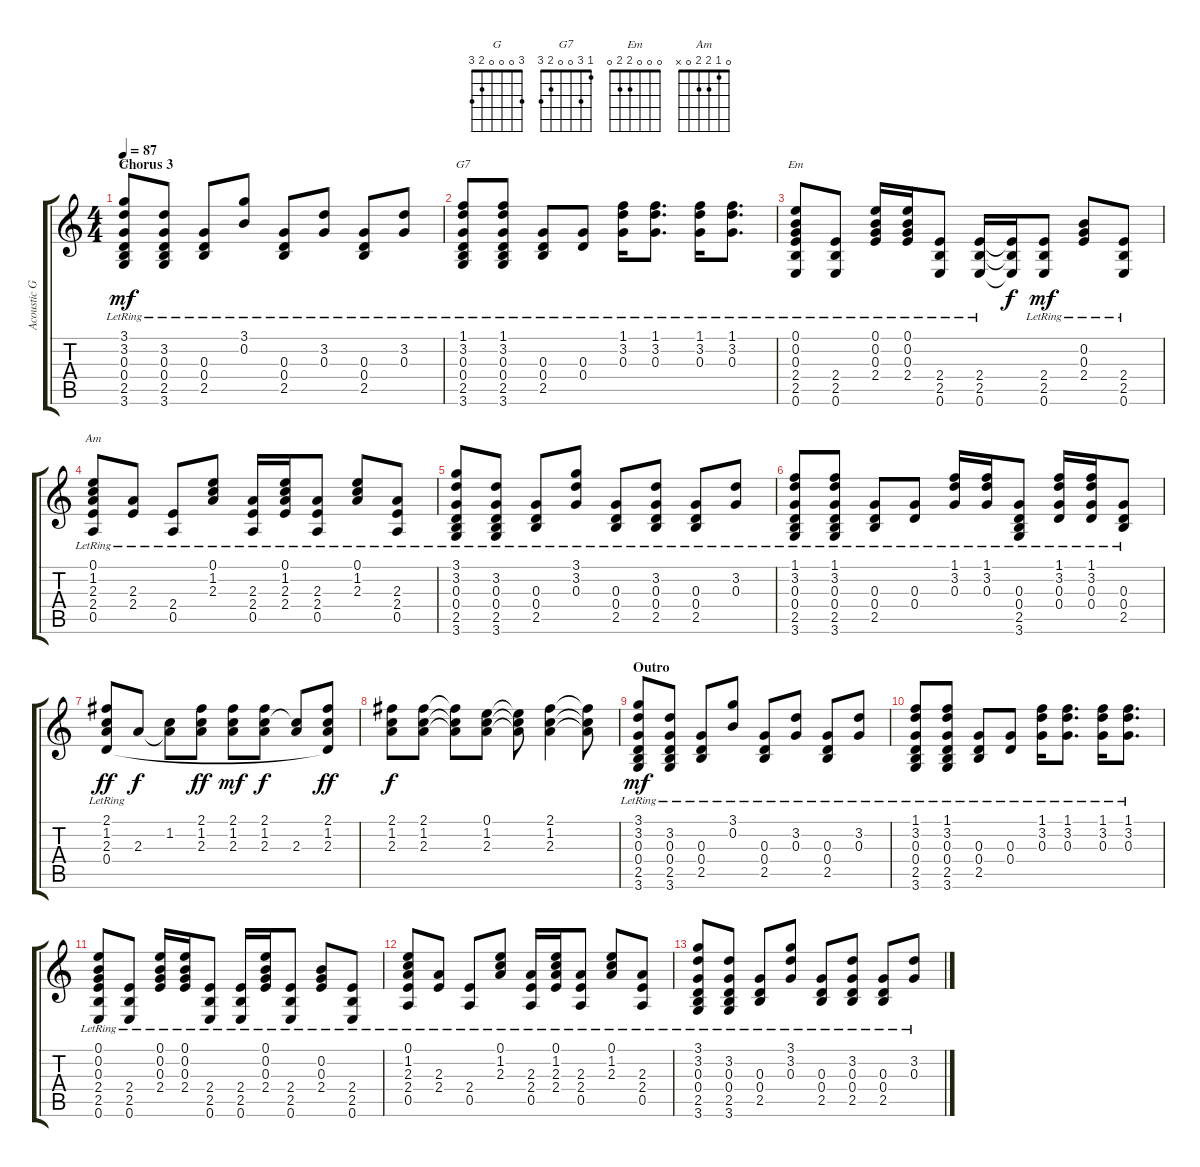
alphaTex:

\track ("Acoustic Guitar 1" "Acoustic G") {instrument acousticguitarsteel}
\staff {score tabs}
\tuning (E4 B3 G3 D3 A2 E2) {hide}
\chord ("G" 3 0 0 0 2 3)
\chord ("G7" 1 3 0 0 2 3)
\chord ("Em" 0 0 0 2 2 0)
\chord ("Am" 0 1 2 2 0 x)
\ts (4 4)
\section ("" "Chorus 3")
\tempo 87
\clef g2
\ks c
(3.1{lr} 3.2{lr} 0.3{lr} 0.4{lr} 2.5{lr} 3.6{lr}).8{ch "G" dy mf} (3.2{lr} 0.3 0.4 2.5 3.6).8 (0.3{lr} 0.4 2.5).8 (3.1{lr} 0.2{lr}).8 (0.3{lr} 0.4 2.5).8 (3.2{lr} 0.3).8 (0.3{lr} 0.4 2.5).8 (3.2{lr} 0.3).8 |
(1.1{lr} 3.2{lr} 0.3{lr} 0.4{lr} 2.5{lr} 3.6{lr}).8{ch "G7"} (1.1{lr} 3.2{lr} 0.3 0.4 2.5 3.6).8 (0.3 0.4{lr} 2.5).8 (0.3{lr} 0.4).8 (1.1{lr} 3.2{lr} 0.3{lr}).16 (1.1{lr} 3.2{lr} 0.3{lr}).8{d} (1.1{lr} 3.2{lr} 0.3{lr}).16 (1.1{lr} 3.2{lr} 0.3{lr}).8{d} |
(0.1{lr} 0.2{lr} 0.3{lr} 2.4{lr} 2.5{lr} 0.6{lr}).8{ch "Em"} (2.4{lr} 2.5{lr} 0.6{lr}).8 (0.1{lr} 0.2{lr} 0.3{lr} 2.4{lr}).16 (0.1{lr} 0.2{lr} 0.3{lr} 2.4{lr}).16 (2.4{lr} 2.5{lr} 0.6{lr}).8 (2.4{lr} 2.5{lr} 0.6{lr}).16 (2.4{t} 2.5{t} 0.6{t}).16{dy f} (2.4{lr} 2.5{lr} 0.6{lr}).8{dy mf} (0.2{lr} 0.3{lr} 2.4{lr}).8 (2.4{lr} 2.5{lr} 0.6{lr}).8 |
(0.1{lr} 1.2{lr} 2.3{lr} 2.4{lr} 0.5{lr}).8{ch "Am"} (2.3{lr} 2.4{lr}).8 (2.4{lr} 0.5{lr}).8 (0.1{lr} 1.2{lr} 2.3{lr}).8 (2.3{lr} 2.4{lr} 0.5{lr}).16 (0.1{lr} 1.2{lr} 2.3{lr} 2.4{lr}).16 (2.3{lr} 2.4{lr} 0.5{lr}).8 (0.1{lr} 1.2{lr} 2.3{lr}).8 (2.3{lr} 2.4{lr} 0.5{lr}).8 |
(3.1{lr} 3.2{lr} 0.3{lr} 0.4{lr} 2.5{lr} 3.6{lr}).8 (3.2{lr} 0.3{lr} 0.4{lr} 2.5{lr} 3.6{lr}).8 (0.3{lr} 0.4{lr} 2.5{lr}).8 (3.1{lr} 3.2{lr} 0.3{lr}).8 (0.3{lr} 0.4{lr} 2.5{lr}).8 (3.2{lr} 0.3{lr} 0.4{lr} 2.5{lr}).8 (0.3{lr} 0.4{lr} 2.5{lr}).8 (3.2{lr} 0.3{lr}).8 |
(1.1{lr} 3.2{lr} 0.3{lr} 0.4{lr} 2.5{lr} 3.6{lr}).8 (1.1{lr} 3.2{lr} 0.3 0.4 2.5 3.6).8 (0.3 0.4{lr} 2.5).8 (0.3{lr} 0.4).8 (1.1{lr} 3.2{lr} 0.3{lr}).16 (1.1{lr} 3.2{lr} 0.3{lr}).16 (0.3{lr} 0.4{lr} 2.5{lr} 3.6{lr}).8 (1.1{lr} 3.2{lr} 0.3{lr} 0.4{lr}).16 (1.1{lr} 3.2{lr} 0.3{lr} 0.4{lr}).16 (0.3{lr} 0.4{lr} 2.5{lr}).8 |
(2.1{lr} 1.2{lr} 2.3{lr} 0.4).8{dy ff} 2.3.8{dy f} (1.2 2.3{t}).8 (2.1 1.2 2.3).8{dy ff} (2.1 1.2 2.3).8{dy mf} (2.1 1.2 2.3).8{dy f} (1.2{t} 2.3).8 (2.1 1.2 2.3 0.4{t}).8{dy ff} |
(2.1 1.2 2.3).8{dy f} (2.1 1.2 2.3).8 (2.1{t} 1.2{t} 2.3{t}).8 (0.1 1.2 2.3).8 (0.1{t} 1.2{t} 2.3{t}).8 (2.1 1.2 2.3).4 (2.1{t} 1.2{t} 2.3{t}).8 |
\section ("" "Outro")
(3.1{lr} 3.2{lr} 0.3{lr} 0.4{lr} 2.5{lr} 3.6{lr}).8{dy mf} (3.2{lr} 0.3 0.4 2.5 3.6).8 (0.3{lr} 0.4 2.5).8 (3.1{lr} 0.2{lr}).8 (0.3{lr} 0.4 2.5).8 (3.2{lr} 0.3).8 (0.3{lr} 0.4 2.5).8 (3.2{lr} 0.3).8 |
(1.1{lr} 3.2{lr} 0.3{lr} 0.4{lr} 2.5{lr} 3.6{lr}).8 (1.1{lr} 3.2{lr} 0.3 0.4 2.5 3.6).8 (0.3 0.4{lr} 2.5).8 (0.3{lr} 0.4).8 (1.1{lr} 3.2{lr} 0.3{lr}).16 (1.1{lr} 3.2{lr} 0.3{lr}).8{d} (1.1{lr} 3.2{lr} 0.3{lr}).16 (1.1{lr} 3.2{lr} 0.3{lr}).8{d} |
(0.1{lr} 0.2{lr} 0.3{lr} 2.4{lr} 2.5{lr} 0.6{lr}).8{volume 3} (2.4{lr} 2.5{lr} 0.6{lr}).8 (0.1{lr} 0.2{lr} 0.3{lr} 2.4{lr}).16 (0.1{lr} 0.2{lr} 0.3{lr} 2.4{lr}).16 (2.4{lr} 2.5{lr} 0.6{lr}).8 (2.4{lr} 2.5{lr} 0.6{lr}).16 (0.1{lr} 0.2{lr} 0.3{lr} 2.4{lr}).16 (2.4{lr} 2.5{lr} 0.6{lr}).8 (0.2{lr} 0.3{lr} 2.4{lr}).8 (2.4{lr} 2.5{lr} 0.6{lr}).8 |
(0.1{lr} 1.2{lr} 2.3{lr} 2.4{lr} 0.5{lr}).8 (2.3{lr} 2.4{lr}).8 (2.4{lr} 0.5{lr}).8 (0.1{lr} 1.2{lr} 2.3{lr}).8 (2.3{lr} 2.4{lr} 0.5{lr}).16 (0.1{lr} 1.2{lr} 2.3{lr} 2.4{lr}).16 (2.3{lr} 2.4{lr} 0.5{lr}).8 (0.1{lr} 1.2{lr} 2.3{lr}).8 (2.3{lr} 2.4{lr} 0.5{lr}).8 |
(3.1{lr} 3.2{lr} 0.3{lr} 0.4{lr} 2.5{lr} 3.6{lr}).8{volume 0} (3.2{lr} 0.3{lr} 0.4{lr} 2.5{lr} 3.6{lr}).8 (0.3{lr} 0.4{lr} 2.5{lr}).8 (3.1{lr} 3.2{lr} 0.3{lr}).8 (0.3{lr} 0.4{lr} 2.5{lr}).8 (3.2{lr} 0.3{lr} 0.4{lr} 2.5{lr}).8 (0.3{lr} 0.4{lr} 2.5{lr}).8 (3.2{lr} 0.3{lr}).8
